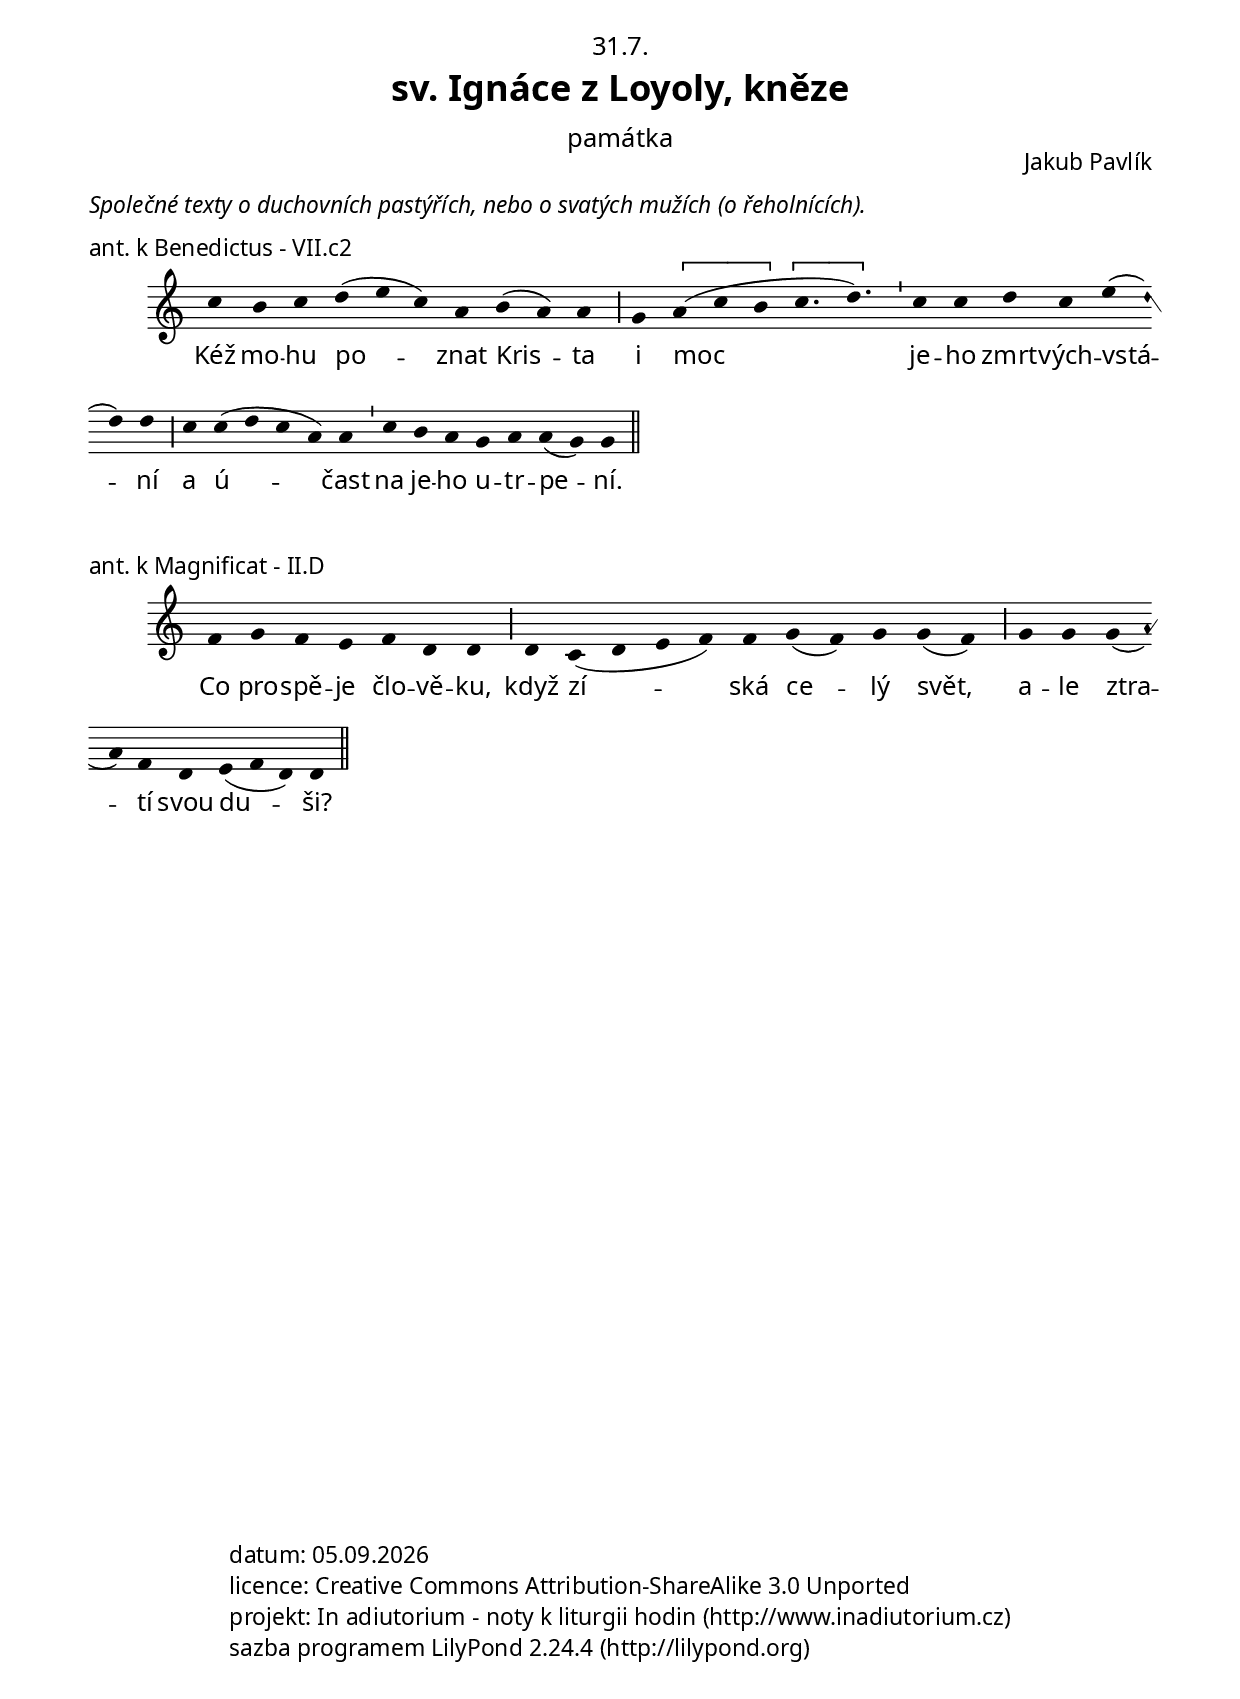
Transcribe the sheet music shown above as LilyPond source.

\version "2.17.17"

\include "../spolecne.ly"

\header {
  title = \markup\titleSvatek
            "sv. Ignáce z Loyoly, kněze"
            "památka"
            31.7.
  composer = "Jakub Pavlík"
}

\markup\communia #'(#:pastyr #:reholnik)

\score {
  \relative c'' {
    \choralniRezim
    c4 b c d( e c) a b( a) a \barMaior
    g \[ a( c b \] \[ c4. d) \] \barMin c4 c d c e( d) d \barMaior
    c c( d c a) a \barMin c b a g a a( g) g \barFinalis
  }
  \addlyrics {
    Kéž mo -- hu po -- znat Kris -- ta
    i moc je -- ho zmrt -- vých -- vstá -- ní
    a ú -- čast na je -- ho u -- tr -- pe -- ní.
  }
  \header {
    quid = "ant. k Benedictus"
    modus = "VII"
    differentia = "c2"
    psalmus = ""
    id = "aben"
    piece = \markup {\sestavTitulekBezZalmu}
  }
}

\score {
  \relative c' {
    \choralniRezim
    f4 g f e f d d \barMaior
    d c( d e f) f g( f) g g( f) \barMaior
    g g g( a) f d e( f d) d \barFinalis
  }
  \addlyrics {
    Co pro -- spě -- je člo -- vě -- ku,
    když zí -- ská ce -- lý svět,
    a -- le ztra -- tí svou du -- ši?
  }
  \header {
    quid = "ant. k Magnificat"
    modus = "II"
    differentia = "D"
    psalmus = ""
    id = "amag"
    piece = \markup {\sestavTitulekBezZalmu}
  }
}